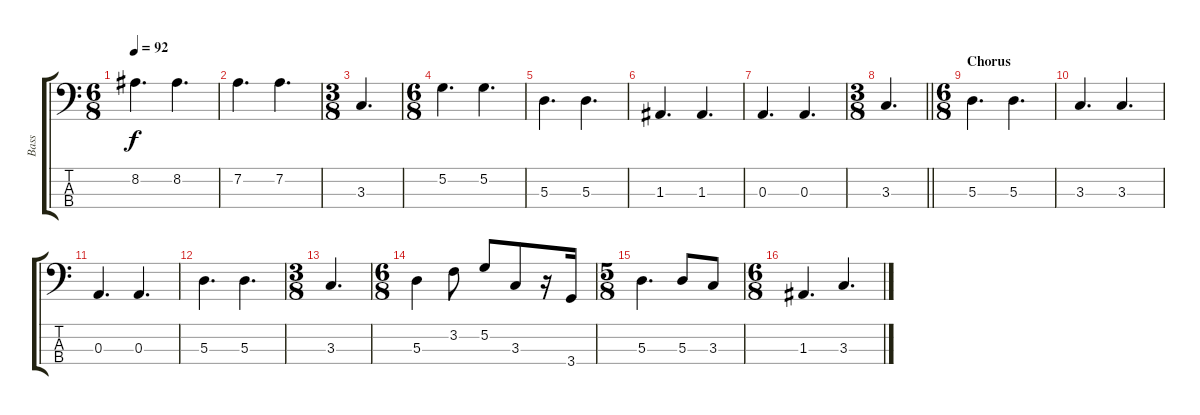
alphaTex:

\track ("Bass" "Bass") {instrument electricbassfinger}
\staff {score tabs}
\tuning (G2 D2 A1 E1) {hide}
\ts (6 8)
\tempo 92
\clef f4
\ks c
8.2.4{d dy f} 8.2.4{d} |
7.2.4{d} 7.2.4{d} |
\ts (3 8)
3.3.4{d} |
\ts (6 8)
5.2.4{d} 5.2.4{d} |
5.3.4{d} 5.3.4{d} |
1.3.4{d} 1.3.4{d} |
0.3.4{d} 0.3.4{d} |
\ts (3 8)
\barLineRight lightlight
3.3.4{d} |
\ts (6 8)
\section ("" "Chorus")
5.3.4{d} 5.3.4{d} |
3.3.4{d} 3.3.4{d} |
0.3.4{d} 0.3.4{d} |
5.3.4{d} 5.3.4{d} |
\ts (3 8)
3.3.4{d} |
\ts (6 8)
5.3.4 3.2.8 5.2.8 3.3.8 r.16 3.4.16 |
\ts (5 8)
5.3.4{d} 5.3.8 3.3.8 |
\ts (6 8)
1.3.4{d} 3.3.4{d}
